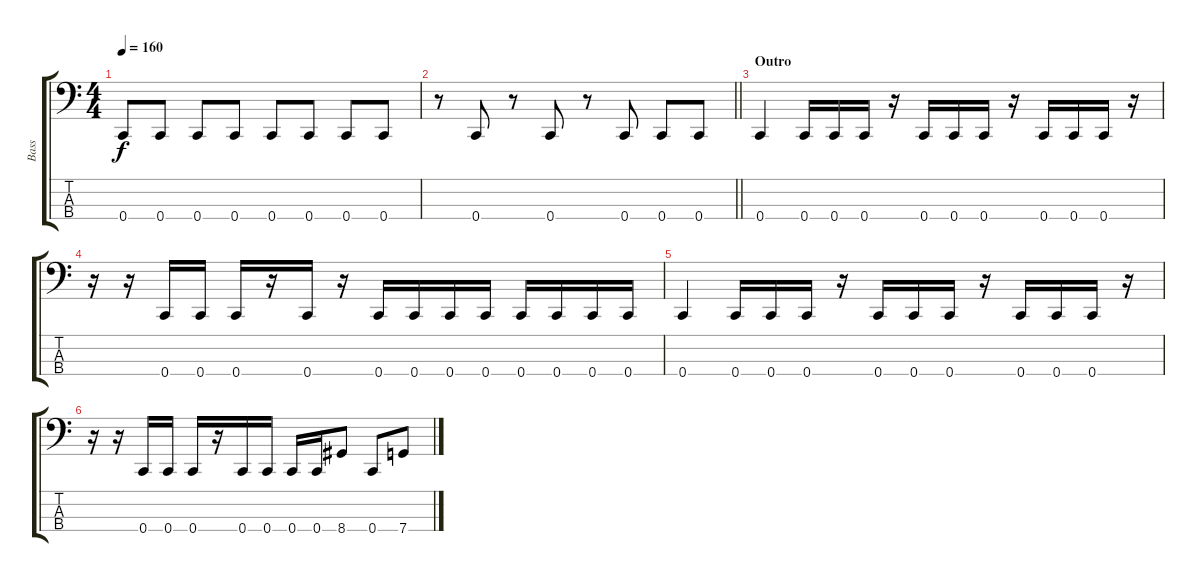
\track ("Bass" "Bass") {instrument electricbasspick}
\staff {score tabs}
\tuning (F2 C2 G1 C1) {hide}
\ts (4 4)
\tempo 160
\clef f4
\ks c
0.4.8{dy f} 0.4.8 0.4.8 0.4.8 0.4.8 0.4.8 0.4.8 0.4.8 |
\barLineRight lightlight
r.8 0.4.8 r.8 0.4.8 r.8 0.4.8 0.4.8 0.4.8 |
\section ("" "Outro")
0.4.4 0.4.16 0.4.16 0.4.16 r.16 0.4.16 0.4.16 0.4.16 r.16 0.4.16 0.4.16 0.4.16 r.16 |
r.16 r.16 0.4.16 0.4.16 0.4.16 r.16 0.4.16 r.16 0.4.16 0.4.16 0.4.16 0.4.16 0.4.16 0.4.16 0.4.16 0.4.16 |
0.4.4 0.4.16 0.4.16 0.4.16 r.16 0.4.16 0.4.16 0.4.16 r.16 0.4.16 0.4.16 0.4.16 r.16 |
r.16 r.16 0.4.16 0.4.16 0.4.16 r.16 0.4.16 0.4.16 0.4.16 0.4.16 8.4.8 0.4.8 7.4.8
